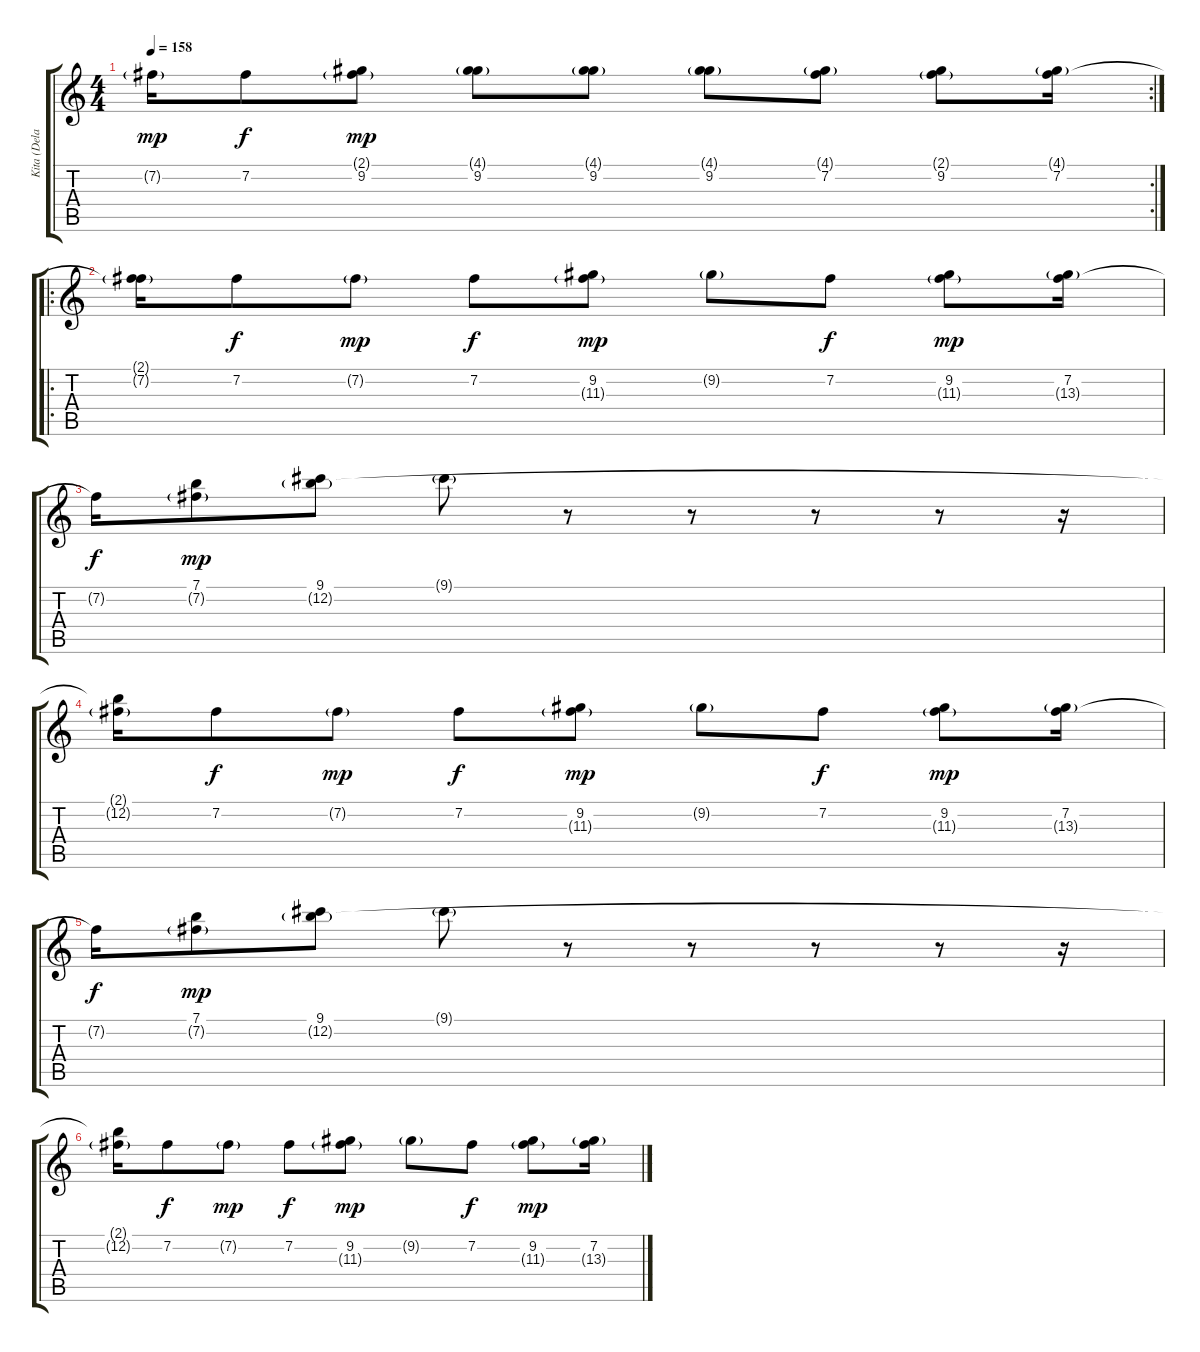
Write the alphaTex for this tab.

\track ("Kita (Delay)" "Kita (Dela") {instrument overdrivenguitar}
\staff {score tabs}
\tuning (E4 B3 G3 D3 A2 E2) {hide}
\rc 2
\ts (4 4)
\tempo 158
\clef g2
\ks c
7.2{g}.16{dy mp} 7.2.8{dy f} (2.1{g} 9.2).8{dy mp} (4.1{g} 9.2).8 (4.1{g} 9.2).8 (4.1{g} 9.2).8 (4.1{g} 7.2).8 (2.1{g} 9.2).8 (4.1{g} 7.2).16 |
\ro
(2.1{g} 7.2{t}).16 7.2.8{dy f} 7.2{g}.8{dy mp} 7.2.8{dy f} (9.2 11.3{g}).8{dy mp} 9.2{g}.8 7.2.8{dy f} (9.2 11.3{g}).8{dy mp} (7.2 13.3{g}).16 |
7.2{t}.16{dy f} (7.1 7.2{g}).8{dy mp} (9.1 12.2{g}).8 9.1{g}.8 r.8 r.8 r.8 r.8 r.16 |
(2.1{g} 12.2{t}).16 7.2.8{dy f} 7.2{g}.8{dy mp} 7.2.8{dy f} (9.2 11.3{g}).8{dy mp} 9.2{g}.8 7.2.8{dy f} (9.2 11.3{g}).8{dy mp} (7.2 13.3{g}).16 |
7.2{t}.16{dy f} (7.1 7.2{g}).8{dy mp} (9.1 12.2{g}).8 9.1{g}.8 r.8 r.8 r.8 r.8 r.16 |
(2.1{g} 12.2{t}).16 7.2.8{dy f} 7.2{g}.8{dy mp} 7.2.8{dy f} (9.2 11.3{g}).8{dy mp} 9.2{g}.8 7.2.8{dy f} (9.2 11.3{g}).8{dy mp} (7.2 13.3{g}).16
